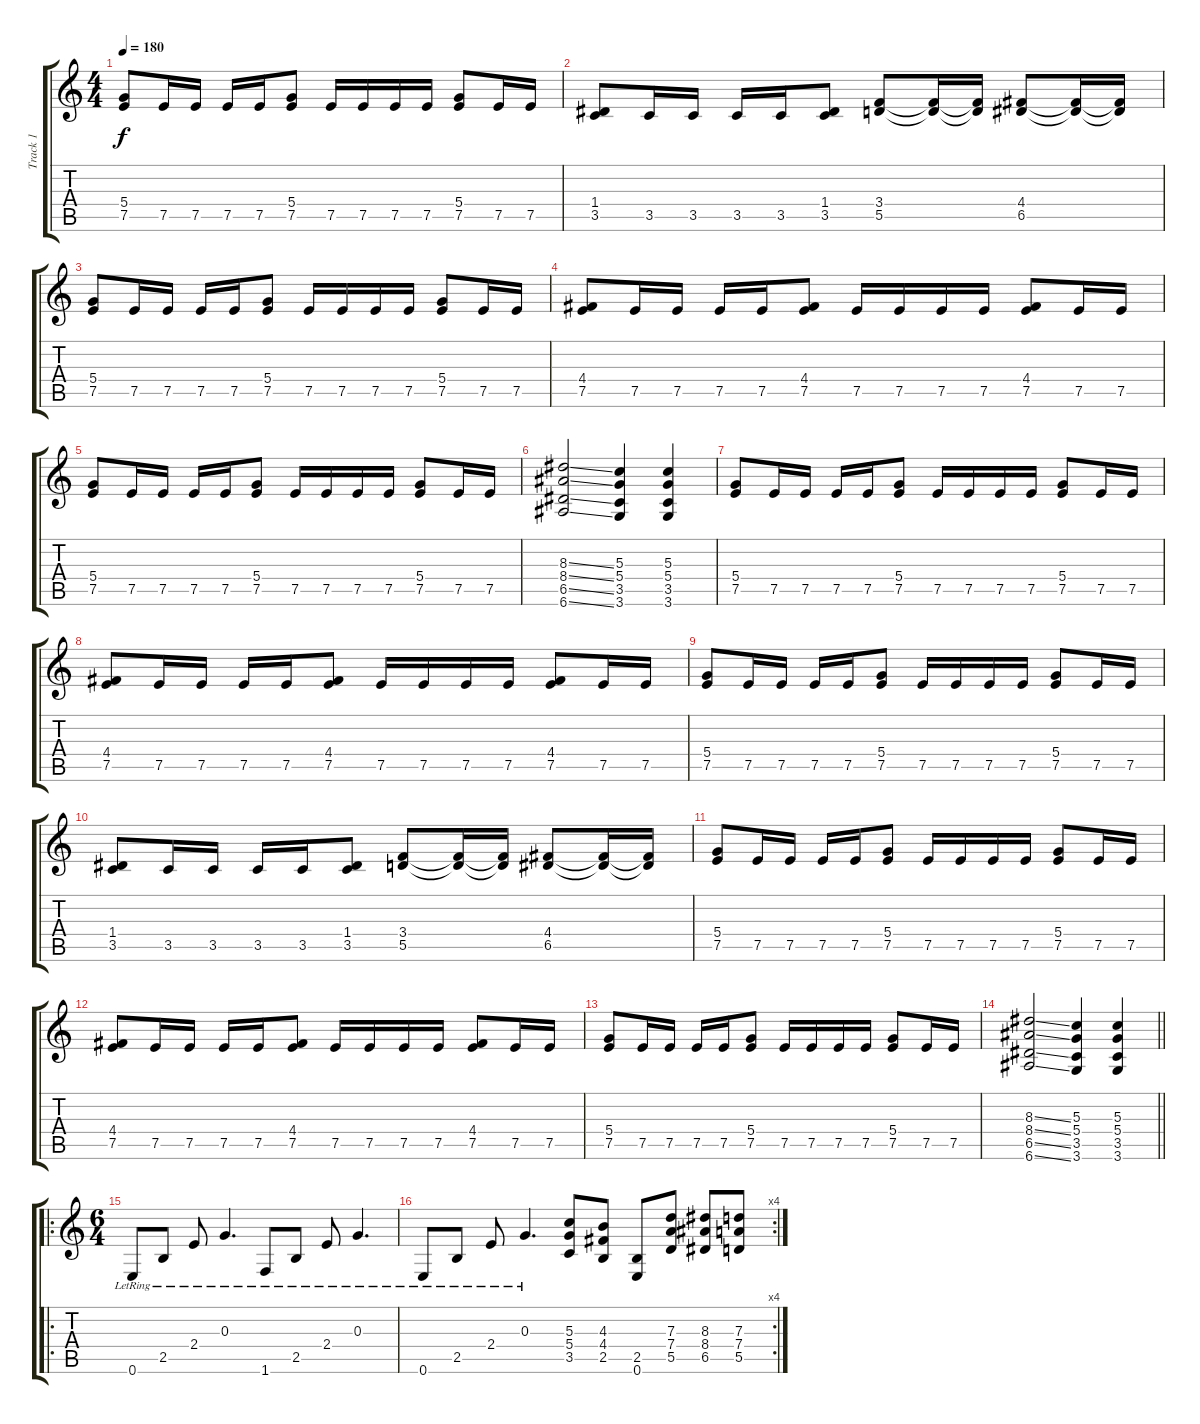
\track ("Track 1" "Track 1") {instrument overdrivenguitar}
\staff {score tabs}
\tuning (E4 B3 G3 D3 A2 E2) {hide}
\ts (4 4)
\tempo 180
\clef g2
\ks c
(5.4 7.5).8{dy f} 7.5.16 7.5.16 7.5.16 7.5.16 (5.4 7.5).8 7.5.16 7.5.16 7.5.16 7.5.16 (5.4 7.5).8 7.5.16 7.5.16 |
(1.4 3.5).8 3.5.16 3.5.16 3.5.16 3.5.16 (1.4 3.5).8 (3.4 5.5).8 (3.4{t} 5.5{t}).16 (3.4{t} 5.5{t}).16 (4.4 6.5).8 (4.4{t} 6.5{t}).16 (4.4{t} 6.5{t}).16 |
(5.4 7.5).8 7.5.16 7.5.16 7.5.16 7.5.16 (5.4 7.5).8 7.5.16 7.5.16 7.5.16 7.5.16 (5.4 7.5).8 7.5.16 7.5.16 |
(4.4 7.5).8 7.5.16 7.5.16 7.5.16 7.5.16 (4.4 7.5).8 7.5.16 7.5.16 7.5.16 7.5.16 (4.4 7.5).8 7.5.16 7.5.16 |
(5.4 7.5).8 7.5.16 7.5.16 7.5.16 7.5.16 (5.4 7.5).8 7.5.16 7.5.16 7.5.16 7.5.16 (5.4 7.5).8 7.5.16 7.5.16 |
(8.3{ss} 8.4{ss} 6.5{ss} 6.6{ss}).2 (5.3 5.4 3.5 3.6).4 (5.3 5.4 3.5 3.6).4 |
(5.4 7.5).8 7.5.16 7.5.16 7.5.16 7.5.16 (5.4 7.5).8 7.5.16 7.5.16 7.5.16 7.5.16 (5.4 7.5).8 7.5.16 7.5.16 |
(4.4 7.5).8 7.5.16 7.5.16 7.5.16 7.5.16 (4.4 7.5).8 7.5.16 7.5.16 7.5.16 7.5.16 (4.4 7.5).8 7.5.16 7.5.16 |
(5.4 7.5).8 7.5.16 7.5.16 7.5.16 7.5.16 (5.4 7.5).8 7.5.16 7.5.16 7.5.16 7.5.16 (5.4 7.5).8 7.5.16 7.5.16 |
(1.4 3.5).8 3.5.16 3.5.16 3.5.16 3.5.16 (1.4 3.5).8 (3.4 5.5).8 (3.4{t} 5.5{t}).16 (3.4{t} 5.5{t}).16 (4.4 6.5).8 (4.4{t} 6.5{t}).16 (4.4{t} 6.5{t}).16 |
(5.4 7.5).8 7.5.16 7.5.16 7.5.16 7.5.16 (5.4 7.5).8 7.5.16 7.5.16 7.5.16 7.5.16 (5.4 7.5).8 7.5.16 7.5.16 |
(4.4 7.5).8 7.5.16 7.5.16 7.5.16 7.5.16 (4.4 7.5).8 7.5.16 7.5.16 7.5.16 7.5.16 (4.4 7.5).8 7.5.16 7.5.16 |
(5.4 7.5).8 7.5.16 7.5.16 7.5.16 7.5.16 (5.4 7.5).8 7.5.16 7.5.16 7.5.16 7.5.16 (5.4 7.5).8 7.5.16 7.5.16 |
\barLineRight lightlight
(8.3{ss} 8.4{ss} 6.5{ss} 6.6{ss}).2 (5.3 5.4 3.5 3.6).4 (5.3 5.4 3.5 3.6).4 |
\ro
\ts (6 4)
0.6{lr}.8 2.5{lr}.8 2.4{lr}.8 0.3{lr}.4{d} 1.6{lr}.8 2.5{lr}.8 2.4{lr}.8 0.3{lr}.4{d} |
\rc 4
0.6{lr}.8 2.5{lr}.8 2.4{lr}.8 0.3{lr}.4{d} (5.3 5.4 3.5).8 (4.3 4.4 2.5).8 (2.5 0.6).8 (7.3 7.4 5.5).8 (8.3 8.4 6.5).8 (7.3 7.4 5.5).8
